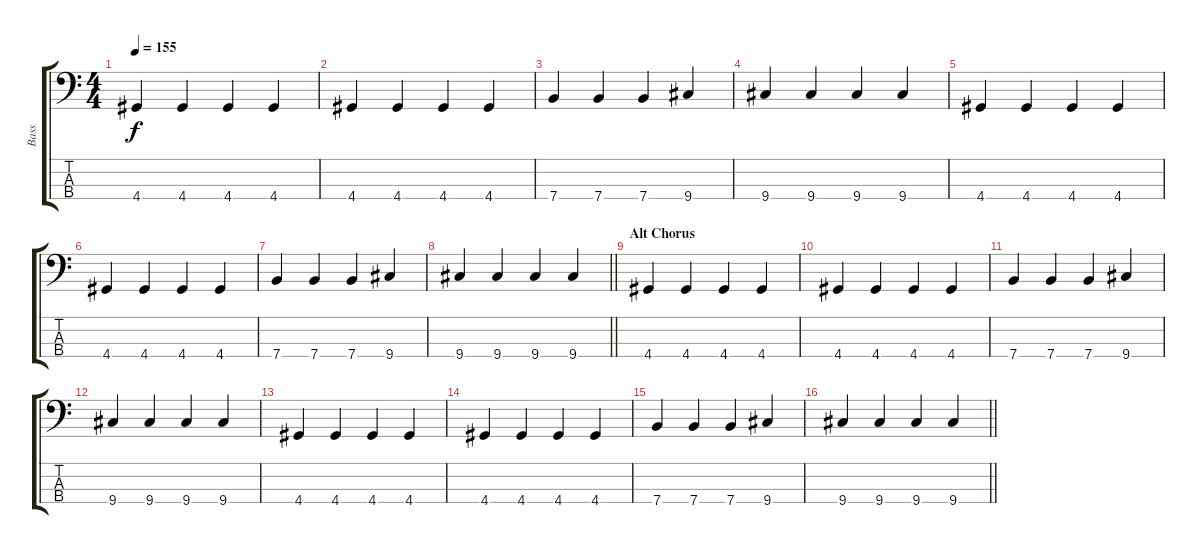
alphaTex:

\track ("Bass" "Bass") {instrument electricbassfinger}
\staff {score tabs}
\tuning (G2 D2 A1 E1) {hide}
\ts (4 4)
\section ("" "")
\tempo 155
\clef f4
\ks c
4.4.4{dy f} 4.4.4 4.4.4 4.4.4 |
4.4.4 4.4.4 4.4.4 4.4.4 |
7.4.4 7.4.4 7.4.4 9.4.4 |
9.4.4 9.4.4 9.4.4 9.4.4 |
4.4.4 4.4.4 4.4.4 4.4.4 |
4.4.4 4.4.4 4.4.4 4.4.4 |
7.4.4 7.4.4 7.4.4 9.4.4 |
\barLineRight lightlight
9.4.4 9.4.4 9.4.4 9.4.4 |
\section ("" "Alt Chorus")
4.4.4 4.4.4 4.4.4 4.4.4 |
4.4.4 4.4.4 4.4.4 4.4.4 |
7.4.4 7.4.4 7.4.4 9.4.4 |
9.4.4 9.4.4 9.4.4 9.4.4 |
4.4.4 4.4.4 4.4.4 4.4.4 |
4.4.4 4.4.4 4.4.4 4.4.4 |
7.4.4 7.4.4 7.4.4 9.4.4 |
\barLineRight lightlight
9.4.4 9.4.4 9.4.4 9.4.4
